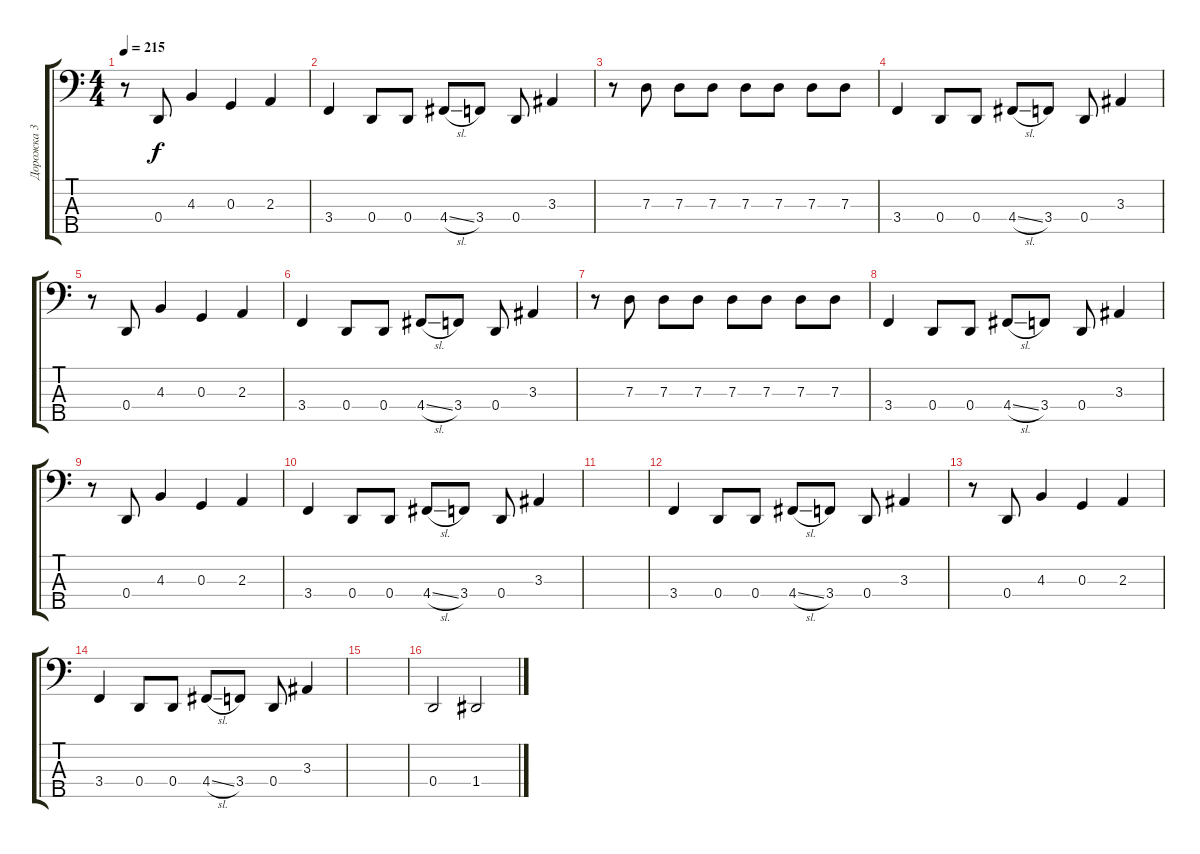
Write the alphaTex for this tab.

\track ("Дорожка 3" "Дорожка 3") {instrument electricbassfinger}
\staff {score tabs}
\tuning (F2 C2 G1 D1 A0) {hide}
\ts (4 4)
\tempo 215
\clef f4
\ks c
r.8{dy f} 0.4.8 4.3.4 0.3.4 2.3.4 |
3.4.4 0.4.8 0.4.8 4.4{sl}.8 3.4.8 0.4.8 3.3.4 |
r.8 7.3.8 7.3.8 7.3.8 7.3.8 7.3.8 7.3.8 7.3.8 |
3.4.4 0.4.8 0.4.8 4.4{sl}.8 3.4.8 0.4.8 3.3.4 |
r.8 0.4.8 4.3.4 0.3.4 2.3.4 |
3.4.4 0.4.8 0.4.8 4.4{sl}.8 3.4.8 0.4.8 3.3.4 |
r.8 7.3.8 7.3.8 7.3.8 7.3.8 7.3.8 7.3.8 7.3.8 |
3.4.4 0.4.8 0.4.8 4.4{sl}.8 3.4.8 0.4.8 3.3.4 |
r.8 0.4.8 4.3.4 0.3.4 2.3.4 |
3.4.4 0.4.8 0.4.8 4.4{sl}.8 3.4.8 0.4.8 3.3.4 |
|
3.4.4 0.4.8 0.4.8 4.4{sl}.8 3.4.8 0.4.8 3.3.4 |
r.8 0.4.8 4.3.4 0.3.4 2.3.4 |
3.4.4 0.4.8 0.4.8 4.4{sl}.8 3.4.8 0.4.8 3.3.4 |
|
0.4.2 1.4.2
